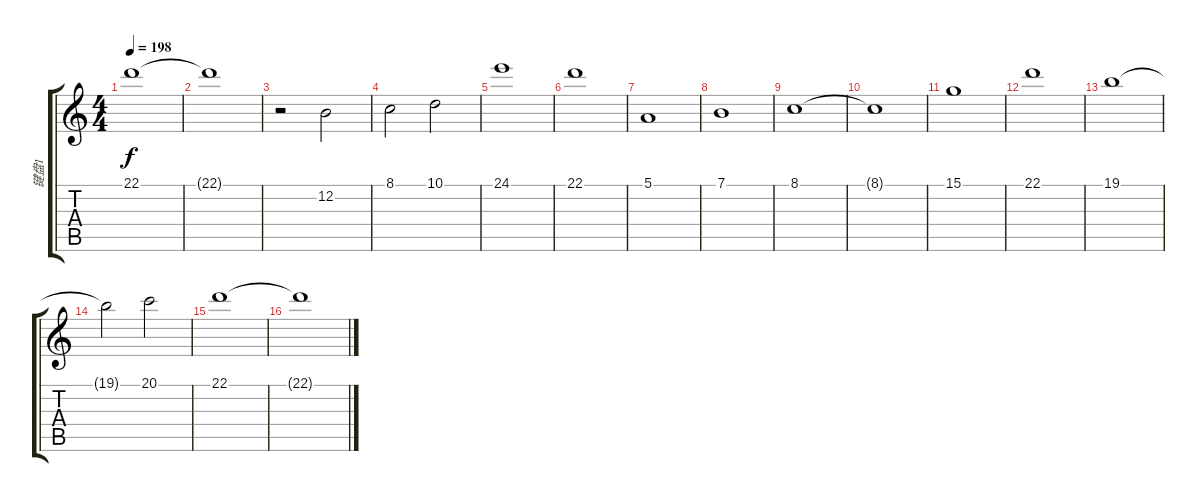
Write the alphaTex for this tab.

\track ("键盘1" "键盘1") {instrument stringensemble1}
\staff {score tabs}
\tuning (E4 B3 G3 D3 A2 E2) {hide}
\ts (4 4)
\tempo 198
\clef g2
\ks c
22.1.1{dy f} |
22.1{t}.1 |
r.2 12.2.2 |
8.1.2 10.1.2 |
24.1.1 |
22.1.1 |
5.1.1 |
7.1.1 |
8.1.1 |
8.1{t}.1 |
15.1.1 |
22.1.1 |
19.1.1 |
19.1{t}.2 20.1.2 |
22.1.1 |
22.1{t}.1
